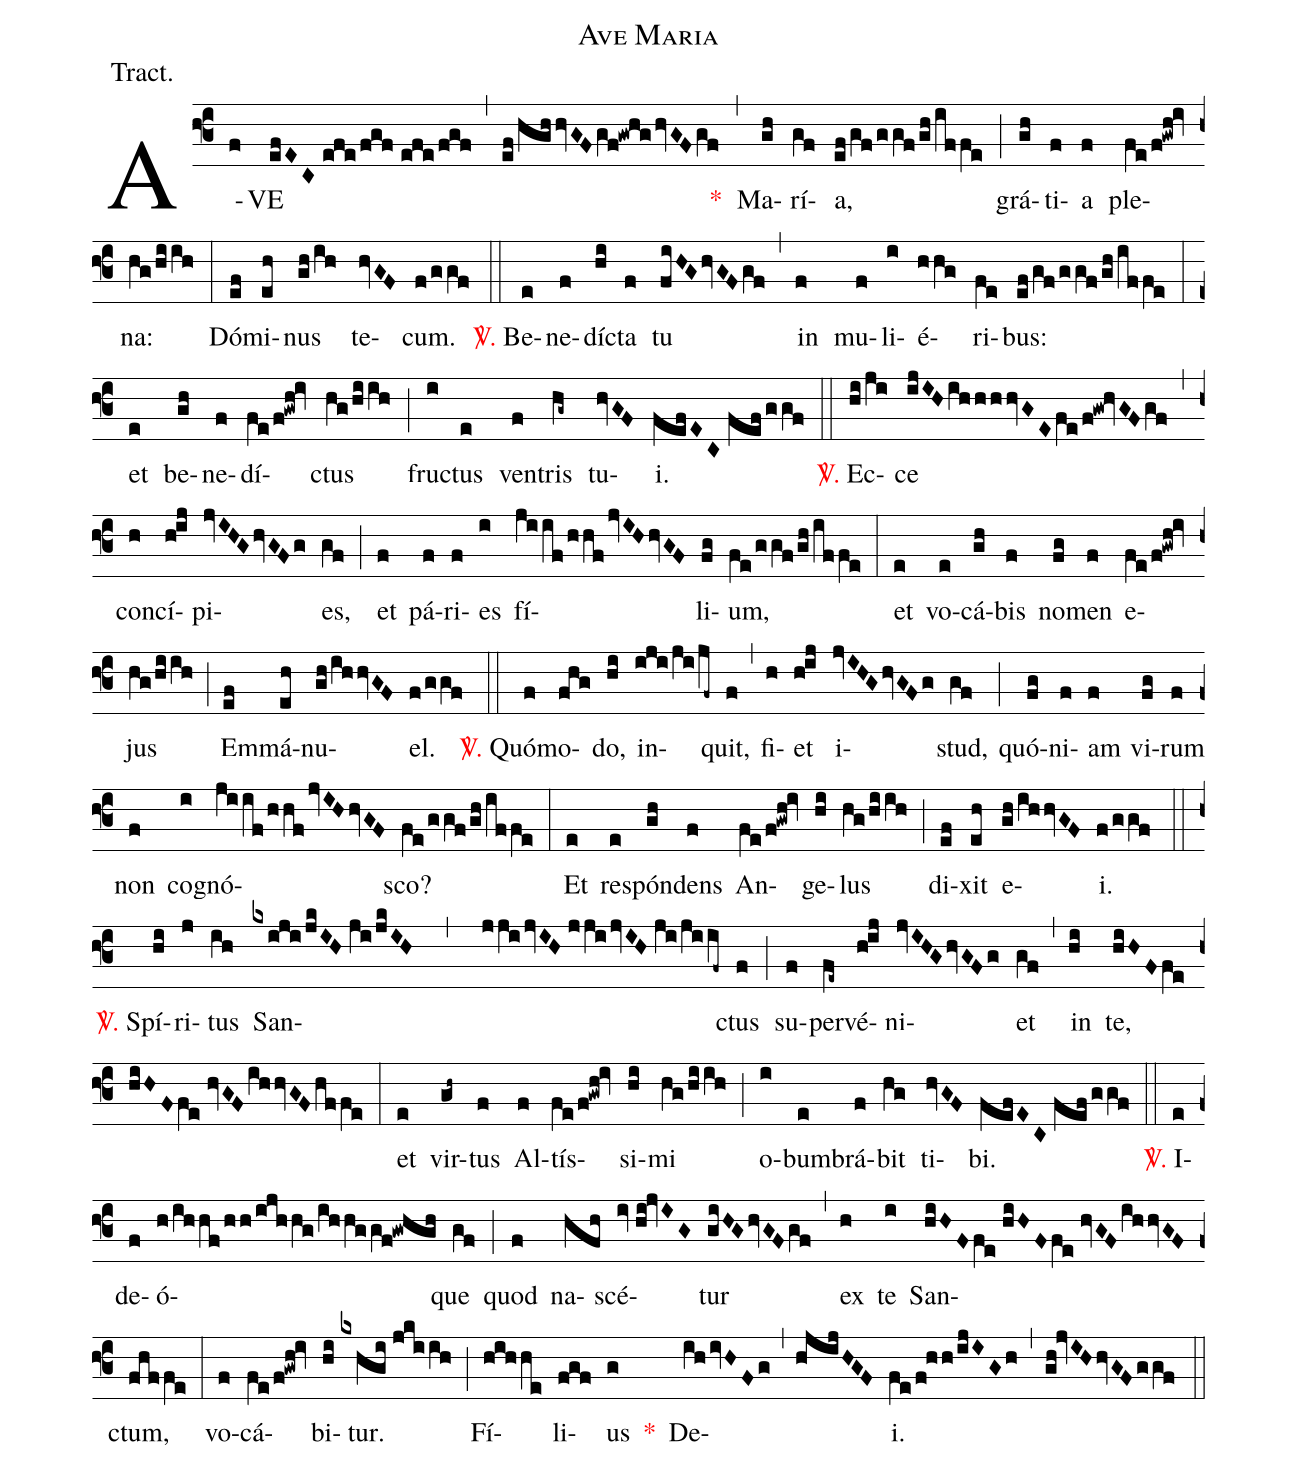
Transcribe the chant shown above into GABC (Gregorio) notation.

name:Ave Maria;
annotation:Tract.;
mode:II.;
office-part:Tract;
%%
(f3) A(f)VE(efEC//efe/fgf//efe/fgf) (,) (ef/hghhvGF/gf!gwhg/hvGF/gf) <v>\red{*}</v>(,) Ma(gh)rí(gf)a,(ef/gf/ggf/gh/iffe) (;) grá(gh)ti(f)a(f) ple(fe/f!gwh!iv)na:(hg/hiih) (:) Dó(ef)mi(eh)nus(gh/ih) te(hvGF)cum.(f/ggf) (::) <v>\red{\Vbar.}</v> Be(e)ne(f)dí(hi)cta(f) tu(fiHG/hvGF/gf) (,) in(f) mu(f)li(i)é(hhg)ri(fe)bus:(ef/gf/ggf/gh/iffe) (:) et(e) be(gh)ne(f)dí(fe/f!gwh!iv)ctus(hg/hiih) (;) fruc(i)tus(e) ven(f)tris(hg~) tu(hvGF)i.(fefEC//fef/ggf) (::) <v>\red{\Vbar.}</v> Ec(hi/ji)ce(ijIH/ihhhhvGE/fe/f!gw!hvGF/gf) (,) con(h)cí(h!ij)pi(jvIHG/hvGF/g)es,(gf) (;) et(f) pá(f)ri(f)es(i) fí(jiif/hhf/jvIHhvGF)li(fg)um,(fe/ggf/gh/iffe) (:) et(e) vo(e)cá(gh)bis(f) no(fg)men(f) e(fe/f!gwh!iv)jus(hg/hiih) (;) Em(ef)má(eh)nu(gh/ihhvGF)el.(f/ggf) (::) <v>\red{\Vbar.}</v> Quó(f)mo(fhg)do,(hi) in(iji/ji/jf~)quit,(f) (,) fi(h)et(h!ij) i(jvIHG/hvGFg)stud,(gf) (;) quó(fg)ni(f)am(f) vi(fg)rum(f) non(f) co(i)gnó(jiif/hhf/jvIH/hvGF)sco?(fe/ggf/gh/iffe) (:) Et(e) re(e)spón(gh)dens(f) An(fe/f!gwh!iv)ge(hi)lus(hg/hiih) (;) di(ef)xit(eh) e(gh/ihhvGF)i.(f/ggf) (::) <v>\red{\Vbar.}</v> Spí(hi)ri(j)tus(ih) San(kxiji/jkIH//ji/jkIH , jji/jvIH//jji/jvIH//ji/jiif~)ctus(f) (;) su(f)per(fe~)vé(h!ij)ni(jvIHG/hvGFg)et(gf) (,) in(hi) te,(hiHFfe//hiHF/fe//hvGF/ihhvGF/hffe) (:) et(e) vir(gh~)tus(f) Al(f)tís(fe/f!gwh!iv)si(hi)mi(hg/hiih) (;) o(i)bum(e)brá(f)bit(hg) ti(hvGF)bi.(fefEC//fef/ggf) (::) <v>\red{\Vbar.}</v> I(e)de(f)ó(h/ihhf/hh/ijhhg/ihhggf!gwhgh)que(gf) (;) quod(f) na(hfh)scé(iv//hi!jvIG)tur(giHG/hvGF/gf) (,) ex(h) te(i) San(hiHF/fe//hiHF/fe//hvGF/ihhvGF)ctum,(fhffe) (:) vo(f)cá(fe/f!gwh!iv)bi(hi)tur.(kxhgi//jkiih) (;) Fí(hihhe)li(fgf)us(g) <v>\red{*}</v>() De(ih/ivHFg,hjijHGF)i.(fe/f!hh/ijIGh) (,) (gh!jvIHhvGF/ggf) (::)
